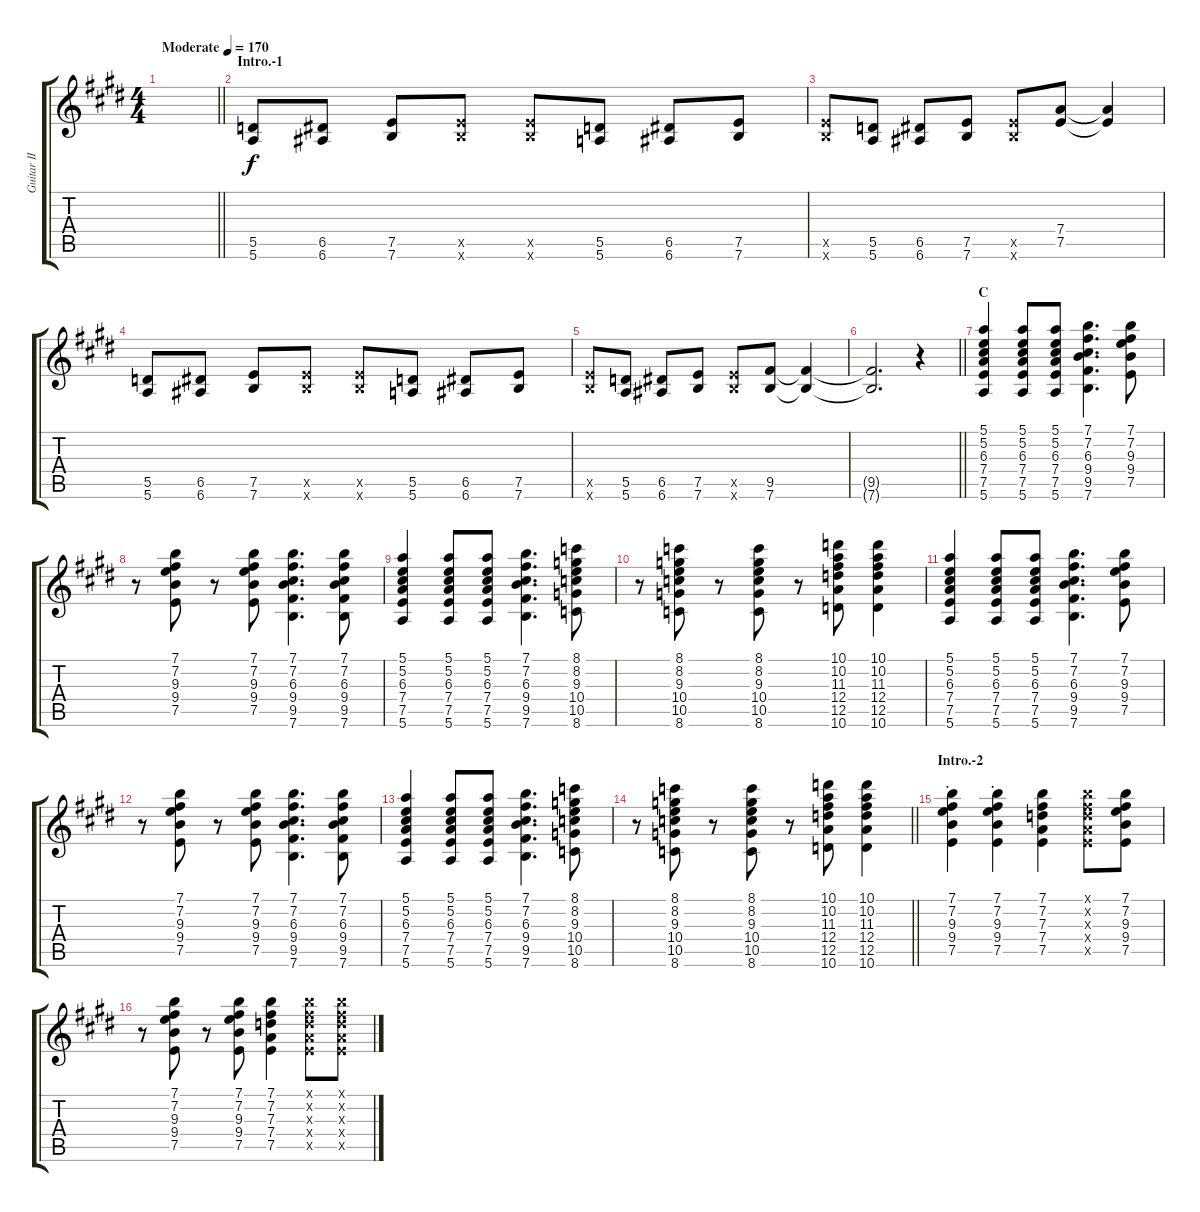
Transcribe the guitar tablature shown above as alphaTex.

\track ("Guitar II" "Guitar II") {instrument distortionguitar}
\staff {score tabs}
\tuning (E4 B3 G3 D3 A2 E2) {hide}
\ts (4 4)
\tempo (170 "Moderate")
\clef g2
\barLineRight lightlight
\ks e
|
\section ("" "Intro.-1")
(5.5 5.6).8 (6.5 6.6).8 (7.5 7.6).8 (7.5{x} 7.6{x}).8 (7.5{x} 7.6{x}).8 (5.5 5.6).8 (6.5 6.6).8 (7.5 7.6).8 |
(7.5{x} 7.6{x}).8 (5.5 5.6).8 (6.5 6.6).8 (7.5 7.6).8 (7.5{x} 7.6{x}).8 (7.4 7.5).8 (7.4{t} 7.5{t}).4 |
(5.5 5.6).8 (6.5 6.6).8 (7.5 7.6).8 (7.5{x} 7.6{x}).8 (7.5{x} 7.6{x}).8 (5.5 5.6).8 (6.5 6.6).8 (7.5 7.6).8 |
(7.5{x} 7.6{x}).8 (5.5 5.6).8 (6.5 6.6).8 (7.5 7.6).8 (7.5{x} 7.6{x}).8 (9.5 7.6).8 (9.5{t} 7.6{t}).4 |
\barLineRight lightlight
(9.5{t} 7.6{t}).2{d} r.4 |
\section ("" "C")
(5.1 5.2 6.3 7.4 7.5 5.6).4 (5.1 5.2 6.3 7.4 7.5 5.6).8 (5.1 5.2 6.3 7.4 7.5 5.6).8 (7.1 7.2 6.3 9.4 9.5 7.6).4{d} (7.1 7.2 9.3 9.4 7.5).8 |
r.8 (7.1 7.2 9.3 9.4 7.5).8 r.8 (7.1 7.2 9.3 9.4 7.5).8 (7.1 7.2 6.3 9.4 9.5 7.6).4{d} (7.1 7.2 6.3 9.4 9.5 7.6).8 |
(5.1 5.2 6.3 7.4 7.5 5.6).4 (5.1 5.2 6.3 7.4 7.5 5.6).8 (5.1 5.2 6.3 7.4 7.5 5.6).8 (7.1 7.2 6.3 9.4 9.5 7.6).4{d} (8.1 8.2 9.3 10.4 10.5 8.6).8 |
r.8 (8.1 8.2 9.3 10.4 10.5 8.6).8 r.8 (8.1 8.2 9.3 10.4 10.5 8.6).8 r.8 (10.1 10.2 11.3 12.4 12.5 10.6).8 (10.1 10.2 11.3 12.4 12.5 10.6).4 |
(5.1 5.2 6.3 7.4 7.5 5.6).4 (5.1 5.2 6.3 7.4 7.5 5.6).8 (5.1 5.2 6.3 7.4 7.5 5.6).8 (7.1 7.2 6.3 9.4 9.5 7.6).4{d} (7.1 7.2 9.3 9.4 7.5).8 |
r.8 (7.1 7.2 9.3 9.4 7.5).8 r.8 (7.1 7.2 9.3 9.4 7.5).8 (7.1 7.2 6.3 9.4 9.5 7.6).4{d} (7.1 7.2 6.3 9.4 9.5 7.6).8 |
(5.1 5.2 6.3 7.4 7.5 5.6).4 (5.1 5.2 6.3 7.4 7.5 5.6).8 (5.1 5.2 6.3 7.4 7.5 5.6).8 (7.1 7.2 6.3 9.4 9.5 7.6).4{d} (8.1 8.2 9.3 10.4 10.5 8.6).8 |
\barLineRight lightlight
r.8 (8.1 8.2 9.3 10.4 10.5 8.6).8 r.8 (8.1 8.2 9.3 10.4 10.5 8.6).8 r.8 (10.1 10.2 11.3 12.4 12.5 10.6).8 (10.1 10.2 11.3 12.4 12.5 10.6).4 |
\section ("" "Intro.-2")
(7.1{st} 7.2{st} 9.3{st} 9.4{st} 7.5{st}).4 (7.1{st} 7.2{st} 9.3{st} 9.4{st} 7.5{st}).4 (7.1 7.2 7.3 7.4 7.5).4 (7.1{x} 7.2{x} 7.3{x} 7.4{x} 7.5{x}).8 (7.1 7.2 9.3 9.4 7.5).8 |
r.8 (7.1 7.2 9.3 9.4 7.5).8 r.8 (7.1 7.2 9.3 9.4 7.5).8 (7.1 7.2 7.3 7.4 7.5).4 (7.1{x} 7.2{x} 7.3{x} 7.4{x} 7.5{x}).8 (7.1{x} 7.2{x} 7.3{x} 7.4{x} 7.5{x}).8
